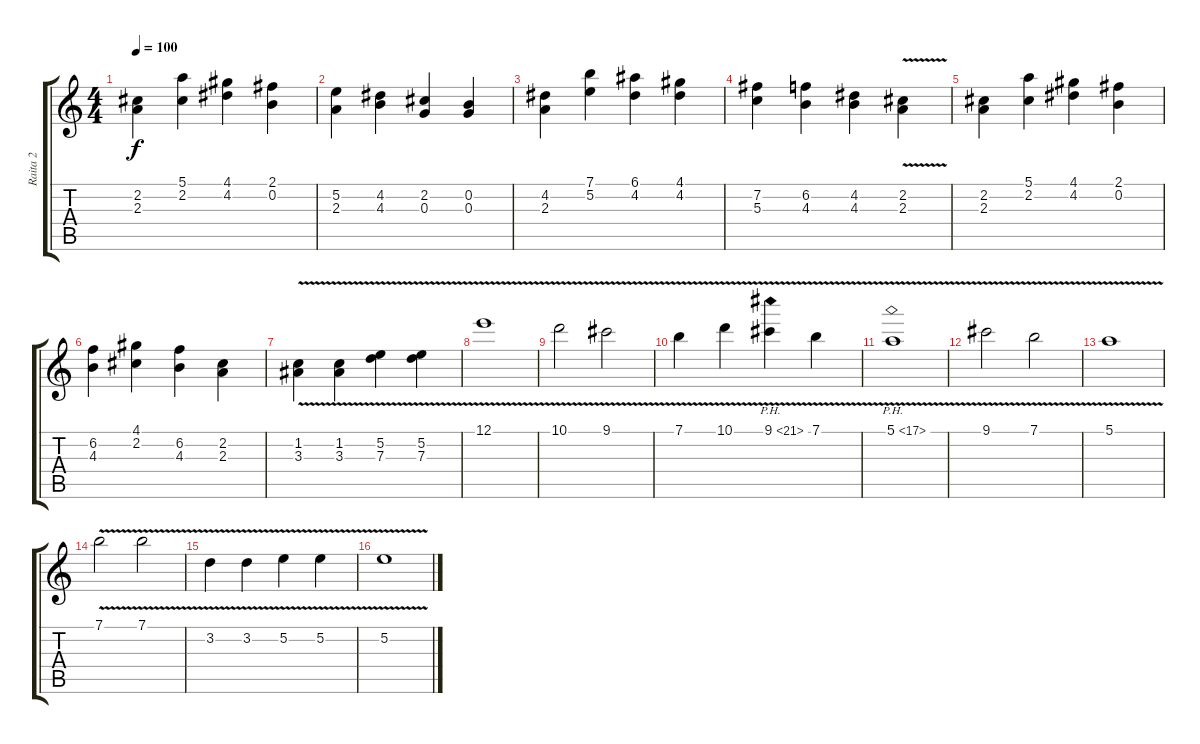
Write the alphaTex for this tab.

\track ("Raita 2" "Raita 2") {instrument overdrivenguitar}
\staff {score tabs}
\tuning (E4 B3 G3 D3 A2 E2) {hide}
\ts (4 4)
\tempo 100
\clef g2
\ks c
(2.2 2.3).4{dy f} (5.1 2.2).4 (4.1 4.2).4 (2.1 0.2).4 |
(5.2 2.3).4 (4.2 4.3).4 (2.2 0.3).4 (0.2 0.3).4 |
(4.2 2.3).4 (7.1 5.2).4 (6.1 4.2).4 (4.1 4.2).4 |
(7.2 5.3).4 (6.2 4.3).4 (4.2 4.3).4 (2.2{v} 2.3).4 |
(2.2 2.3).4 (5.1 2.2).4 (4.1 4.2).4 (2.1 0.2).4 |
(6.2 4.3).4 (4.1 2.2).4 (6.2 4.3).4 (2.2 2.3).4 |
(1.2{v} 3.3).4 (1.2{v} 3.3).4 (5.2{v} 7.3).4 (5.2{v} 7.3).4 |
12.1{v}.1 |
10.1{v}.2 9.1{v}.2 |
7.1{v}.4 10.1{v}.4 9.1{ph 12 v}.4 7.1{v}.4 |
5.1{ph 12 v}.1 |
9.1{v}.2 7.1{v}.2 |
5.1{v}.1 |
7.1{v}.2 7.1{v}.2 |
3.2{v}.4 3.2{v}.4 5.2{v}.4 5.2{v}.4 |
5.2{v}.1
